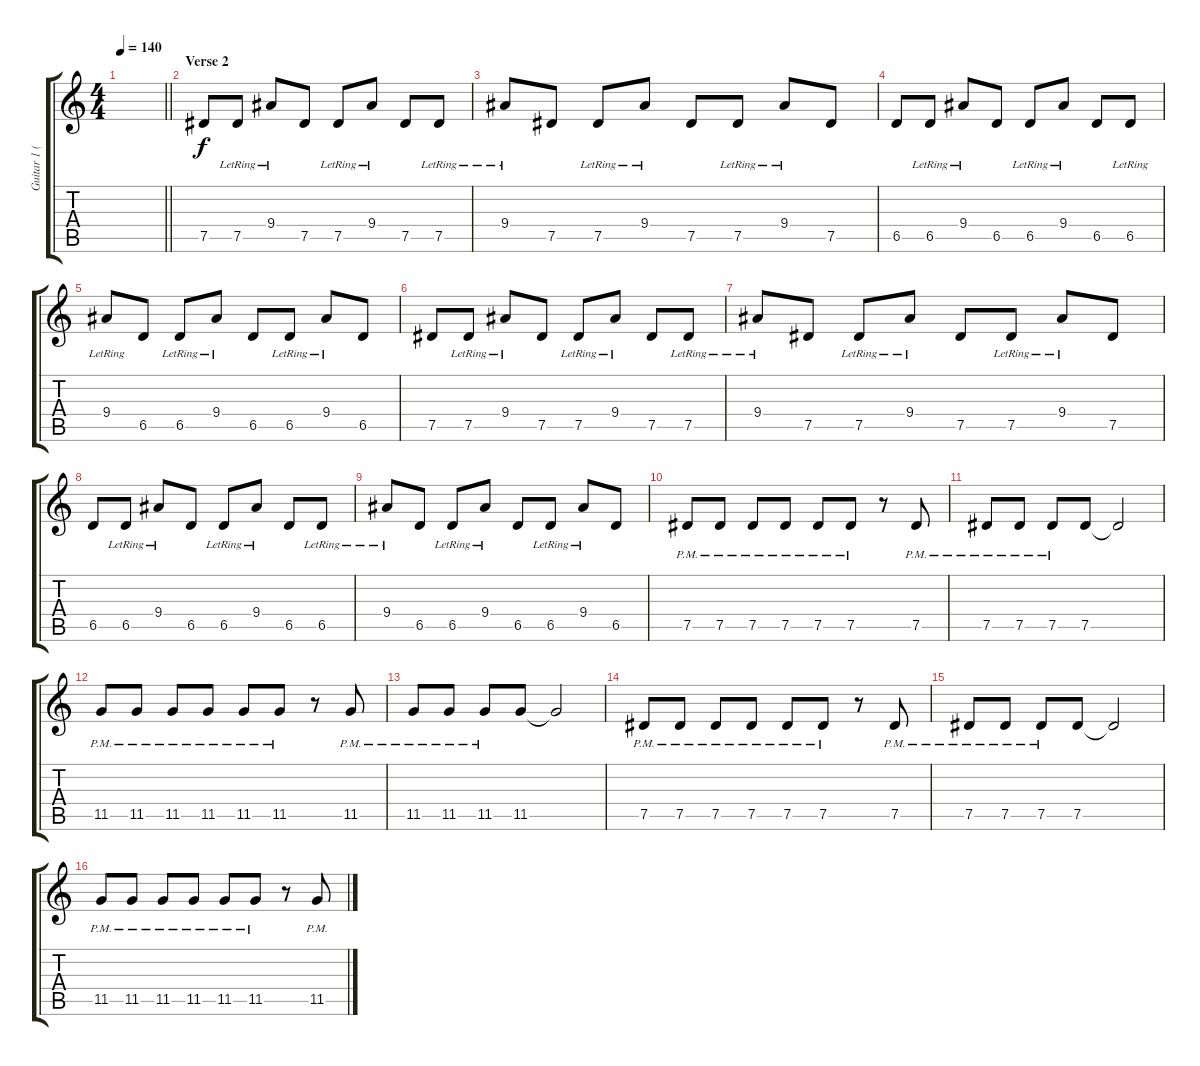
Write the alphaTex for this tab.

\track ("Guitar 1 (Clean)" "Guitar 1 (") {instrument electricguitarclean}
\staff {score tabs}
\tuning (Eb4 Bb3 Gb3 Db3 Ab2 Eb2) {hide}
\ts (4 4)
\tempo 140
\clef g2
\barLineRight lightlight
\ks c
|
\section ("" "Verse 2")
7.5.8 7.5{lr}.8 9.4{lr}.8 7.5.8 7.5{lr}.8 9.4{lr}.8 7.5.8 7.5{lr}.8 |
9.4{lr}.8 7.5.8 7.5{lr}.8 9.4{lr}.8 7.5.8 7.5{lr}.8 9.4{lr}.8 7.5.8 |
6.5.8 6.5{lr}.8 9.4{lr}.8 6.5.8 6.5{lr}.8 9.4{lr}.8 6.5.8 6.5{lr}.8 |
9.4{lr}.8 6.5.8 6.5{lr}.8 9.4{lr}.8 6.5.8 6.5{lr}.8 9.4{lr}.8 6.5.8 |
7.5.8 7.5{lr}.8 9.4{lr}.8 7.5.8 7.5{lr}.8 9.4{lr}.8 7.5.8 7.5{lr}.8 |
9.4{lr}.8 7.5.8 7.5{lr}.8 9.4{lr}.8 7.5.8 7.5{lr}.8 9.4{lr}.8 7.5.8 |
6.5.8 6.5{lr}.8 9.4{lr}.8 6.5.8 6.5{lr}.8 9.4{lr}.8 6.5.8 6.5{lr}.8 |
9.4{lr}.8 6.5.8 6.5{lr}.8 9.4{lr}.8 6.5.8 6.5{lr}.8 9.4{lr}.8 6.5.8 |
7.5{pm}.8 7.5{pm}.8 7.5{pm}.8 7.5{pm}.8 7.5{pm}.8 7.5{pm}.8 r.8 7.5{pm}.8 |
7.5{pm}.8 7.5{pm}.8 7.5{pm}.8 7.5.8 7.5{t}.2 |
11.5{pm}.8 11.5{pm}.8 11.5{pm}.8 11.5{pm}.8 11.5{pm}.8 11.5{pm}.8 r.8 11.5{pm}.8 |
11.5{pm}.8 11.5{pm}.8 11.5{pm}.8 11.5.8 11.5{t}.2 |
7.5{pm}.8 7.5{pm}.8 7.5{pm}.8 7.5{pm}.8 7.5{pm}.8 7.5{pm}.8 r.8 7.5{pm}.8 |
7.5{pm}.8 7.5{pm}.8 7.5{pm}.8 7.5.8 7.5{t}.2 |
11.5{pm}.8 11.5{pm}.8 11.5{pm}.8 11.5{pm}.8 11.5{pm}.8 11.5{pm}.8 r.8 11.5{pm}.8
